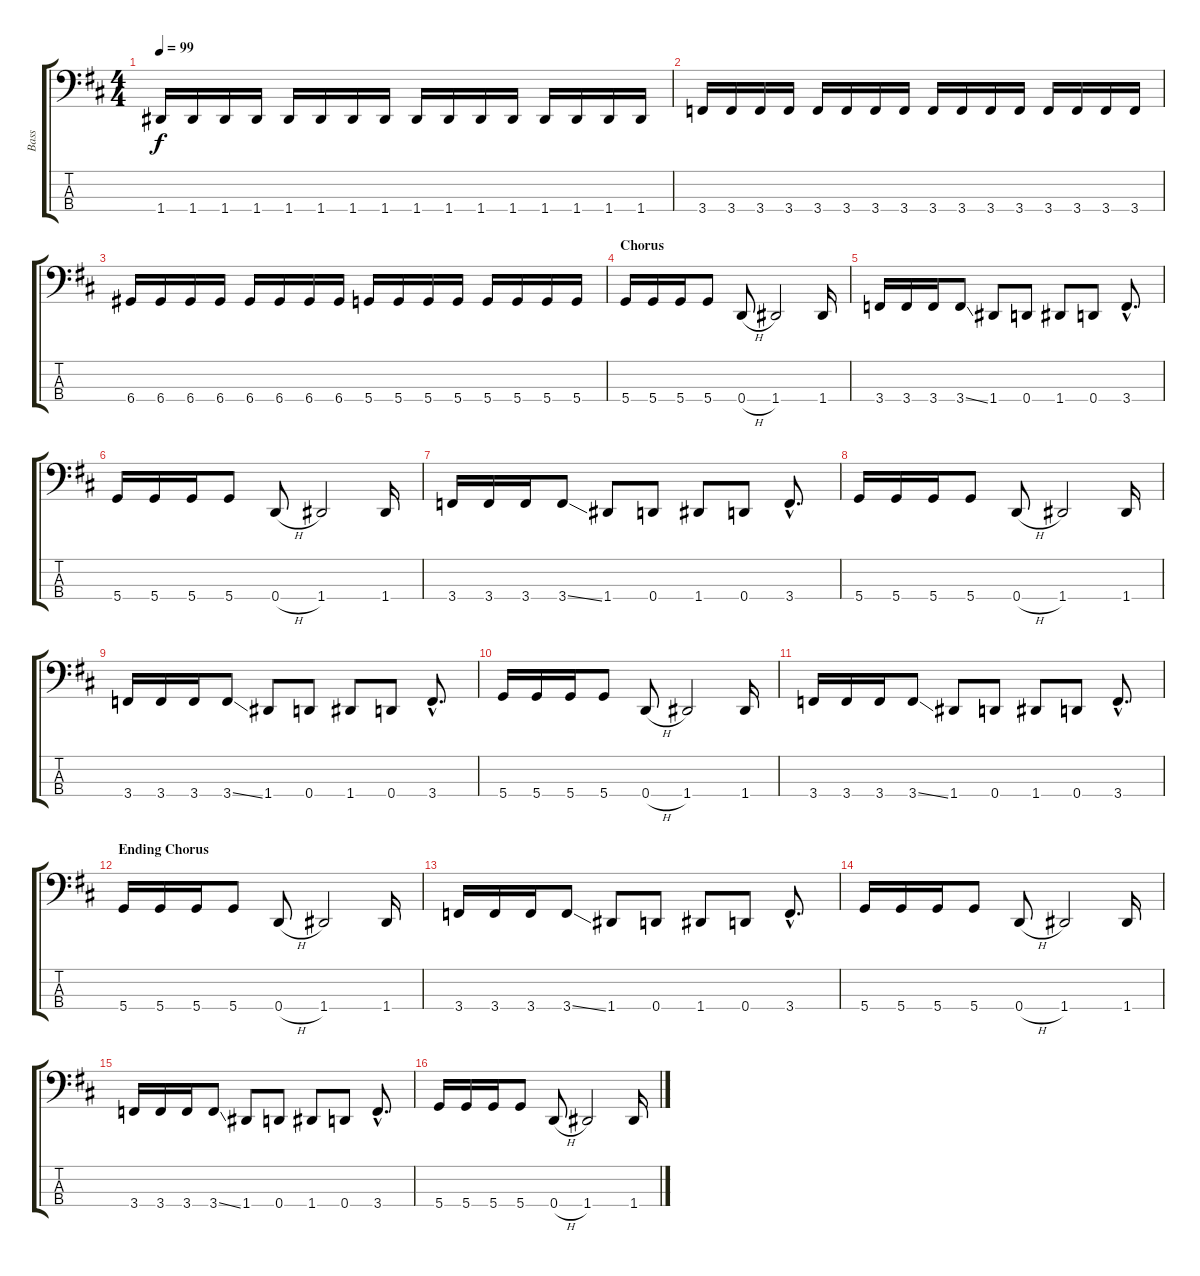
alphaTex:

\track ("Bass" "Bass") {instrument electricbassfinger}
\staff {score tabs}
\tuning (G2 D2 A1 D1) {hide}
\ts (4 4)
\tempo 99
\clef f4
\ks d
1.4.16{dy f} 1.4.16 1.4.16 1.4.16 1.4.16 1.4.16 1.4.16 1.4.16 1.4.16 1.4.16 1.4.16 1.4.16 1.4.16 1.4.16 1.4.16 1.4.16 |
3.4.16 3.4.16 3.4.16 3.4.16 3.4.16 3.4.16 3.4.16 3.4.16 3.4.16 3.4.16 3.4.16 3.4.16 3.4.16 3.4.16 3.4.16 3.4.16 |
6.4.16 6.4.16 6.4.16 6.4.16 6.4.16 6.4.16 6.4.16 6.4.16 5.4.16 5.4.16 5.4.16 5.4.16 5.4.16 5.4.16 5.4.16 5.4.16 |
\section ("" "Chorus")
5.4.16 5.4.16 5.4.16 5.4.8 0.4{h}.8 1.4.2 1.4.16 |
3.4.16 3.4.16 3.4.16 3.4{ss}.8 1.4.8 0.4.8 1.4.8 0.4.8 3.4{hac}.8{d} |
5.4.16 5.4.16 5.4.16 5.4.8 0.4{h}.8 1.4.2 1.4.16 |
3.4.16 3.4.16 3.4.16 3.4{ss}.8 1.4.8 0.4.8 1.4.8 0.4.8 3.4{hac}.8{d} |
5.4.16 5.4.16 5.4.16 5.4.8 0.4{h}.8 1.4.2 1.4.16 |
3.4.16 3.4.16 3.4.16 3.4{ss}.8 1.4.8 0.4.8 1.4.8 0.4.8 3.4{hac}.8{d} |
5.4.16 5.4.16 5.4.16 5.4.8 0.4{h}.8 1.4.2 1.4.16 |
3.4.16 3.4.16 3.4.16 3.4{ss}.8 1.4.8 0.4.8 1.4.8 0.4.8 3.4{hac}.8{d} |
\section ("" "Ending Chorus")
5.4.16 5.4.16 5.4.16 5.4.8 0.4{h}.8 1.4.2 1.4.16 |
3.4.16 3.4.16 3.4.16 3.4{ss}.8 1.4.8 0.4.8 1.4.8 0.4.8 3.4{hac}.8{d} |
5.4.16 5.4.16 5.4.16 5.4.8 0.4{h}.8 1.4.2 1.4.16 |
3.4.16 3.4.16 3.4.16 3.4{ss}.8 1.4.8 0.4.8 1.4.8 0.4.8 3.4{hac}.8{d} |
5.4.16 5.4.16 5.4.16 5.4.8 0.4{h}.8 1.4.2 1.4.16
